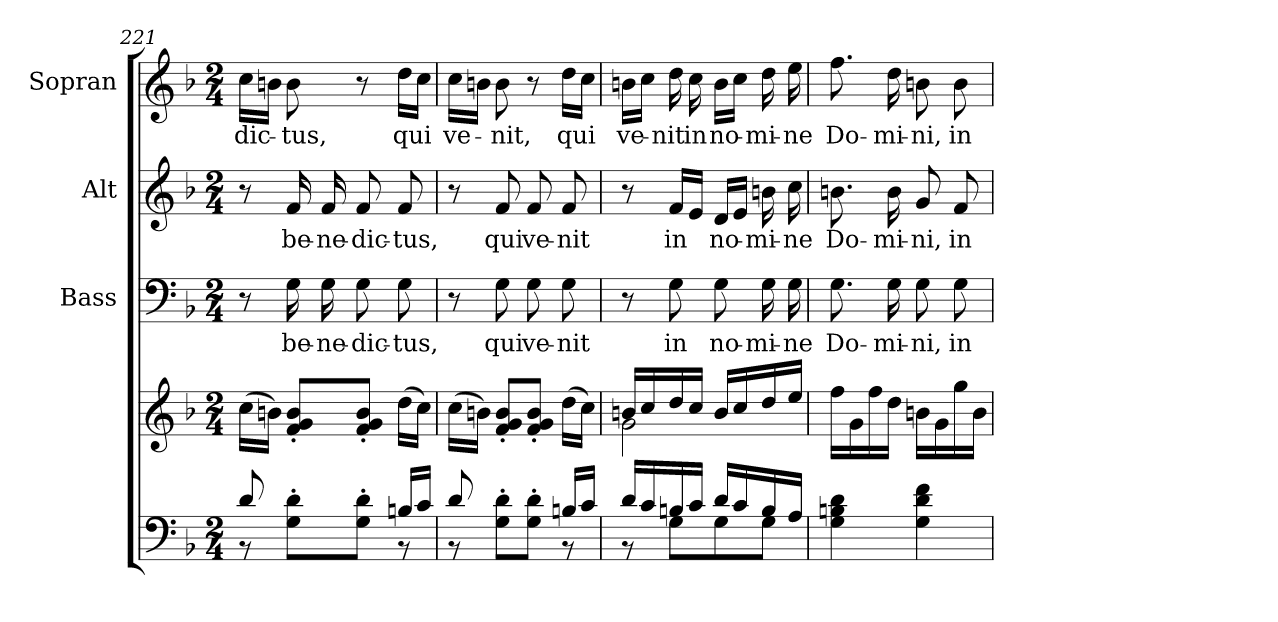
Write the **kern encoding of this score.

**kern	**kern	**kern	**text	**kern	**text	**kern	**text
*part4	*part4	*part3	*part3	*part2	*part2	*part1	*part1
*staff5	*staff4	*staff3	*staff3	*staff2	*staff2	*staff1	*staff1
*	*	*I"Bass	*	*I"Alt	*	*I"Sopran	*
*	*	*I'B.	*	*I'A.	*	*I'S.	*
*clefF4	*clefG2	*clefF4	*	*clefG2	*	*clefG2	*
*k[b-]	*k[b-]	*k[b-]	*	*k[b-]	*	*k[b-]	*
*F:	*F:	*F:	*	*F:	*	*F:	*
*M2/4	*M2/4	*M2/4	*	*M2/4	*	*M2/4	*
=221	=221	=221	=221	=221	=221	=221	=221
*^	*	*	*	*	*	*	*
!	!	!	!	!	!	!	!	!LO:LY:b
8d/	8r	(>16cc\LL	8r	.	8r	.	16cc\LL	-dic-
.	.	16bn\JJ)	.	.	.	.	16bn\JJ	.
!	!	!	!	!LO:LY:b	!	!LO:LY:b	!	!LO:LY:b
4ryy	8G\'> 8d\'>L	8f/'< 8g/'< 8b/'<L	16G\	be-	16f/	be-	8b\	-tus,
!	!	!	!	!LO:LY:b	!	!LO:LY:b	!	!
.	.	.	16G\	-ne-	16f/	-ne-	.	.
!	!	!	!	!LO:LY:b	!	!LO:LY:b	!	!
.	8G\'> 8d\'>J	8f/'< 8g/'< 8b/'<J	8G\	-dic-	8f/	-dic-	8r	.
!	!	!	!	!LO:LY:b	!	!LO:LY:b	!	!LO:LY:b
16Bn/LL	8r	(>16dd\LL	8G\	-tus,	8f/	-tus,	16dd\LL	qui
16c/JJ	.	16cc\JJ)	.	.	.	.	16cc\JJ	.
!!LO:LB:g=z
=222	=222	=222	=222	=222	=222	=222	=222	=222
!	!	!	!	!	!	!	!	!LO:LY:b
8d/	8r	(>16cc\LL	8r	.	8r	.	16cc\LL	ve-
.	.	16bn\JJ)	.	.	.	.	16bn\JJ	.
!	!	!	!	!LO:LY:b	!	!LO:LY:b	!	!LO:LY:b
4ryy	8G\'> 8d\'>L	8f/'< 8g/'< 8b/'<L	8G\	qui	8f/	qui	8b\	-nit,
!	!	!	!	!LO:LY:b	!	!LO:LY:b	!	!
.	8G\'> 8d\'>J	8f/'< 8g/'< 8b/'<J	8G\	ve-	8f/	ve-	8r	.
!	!	!	!	!LO:LY:b	!	!LO:LY:b	!	!LO:LY:b
16Bn/LL	8r	(>16dd\LL	8G\	-nit	8f/	-nit	16dd\LL	qui
16c/JJ	.	16cc\JJ)	.	.	.	.	16cc\JJ	.
=223	=223	=223	=223	=223	=223	=223	=223	=223
*	*	*^	*	*	*	*	*	*
!	!	!	!	!	!	!	!	!	!LO:LY:b
16d/LL	8r	16bn/LL	2g\	8r	.	8r	.	16bn\LL	ve-
16c/	.	16cc/	.	.	.	.	.	16cc\JJ	.
!	!	!	!	!	!LO:LY:b	!	!LO:LY:b	!	!LO:LY:b
16Bn/	8G\L	16dd/	.	8G\	in	16f/LL	in	16dd\	-nit
!	!	!	!	!	!	!	!	!	!LO:LY:b
16c/JJ	.	16cc/JJ	.	.	.	16e/JJ	.	16cc\	in
!	!	!	!	!	!LO:LY:b	!	!LO:LY:b	!	!LO:LY:b
16d/LL	8G\	16b/LL	.	8G\	no-	16d/LL	no-	16b\LL	no-
16c/	.	16cc/	.	.	.	16e/JJ	.	16cc\JJ	.
!	!	!	!	!	!LO:LY:b	!	!LO:LY:b	!	!LO:LY:b
16B/	8G\J	16dd/	.	16G\	-mi-	16bn\	-mi-	16dd\	-mi-
!	!	!	!	!	!LO:LY:b	!	!LO:LY:b	!	!LO:LY:b
16A/JJ	.	16ee/JJ	.	16G\	-ne	16cc\	-ne	16ee\	-ne
*v	*v	*	*	*	*	*	*	*	*
*	*v	*v	*	*	*	*	*	*
=224	=224	=224	=224	=224	=224	=224	=224
!	!	!	!LO:LY:b	!	!LO:LY:b	!	!LO:LY:b
4G\ 4Bn\ 4d\	16ff\LL	8.G\	Do-	8.bn\	Do-	8.ff\	Do-
.	16g\	.	.	.	.	.	.
.	16ff\	.	.	.	.	.	.
!	!	!	!LO:LY:b	!	!LO:LY:b	!	!LO:LY:b
.	16dd\JJ	16G\	-mi-	16b\	-mi-	16dd\	-mi-
!	!	!	!LO:LY:b	!	!LO:LY:b	!	!LO:LY:b
4G\ 4d\ 4f\	16bn\LL	8G\	-ni,	8g/	-ni,	8bn\	-ni,
.	16g\	.	.	.	.	.	.
!	!	!	!LO:LY:b	!	!LO:LY:b	!	!LO:LY:b
.	16gg\	8G\	in	8f/	in	8b\	in
.	16b\JJ	.	.	.	.	.	.
=	=	=	=	=	=	=	=
*-	*-	*-	*-	*-	*-	*-	*-
